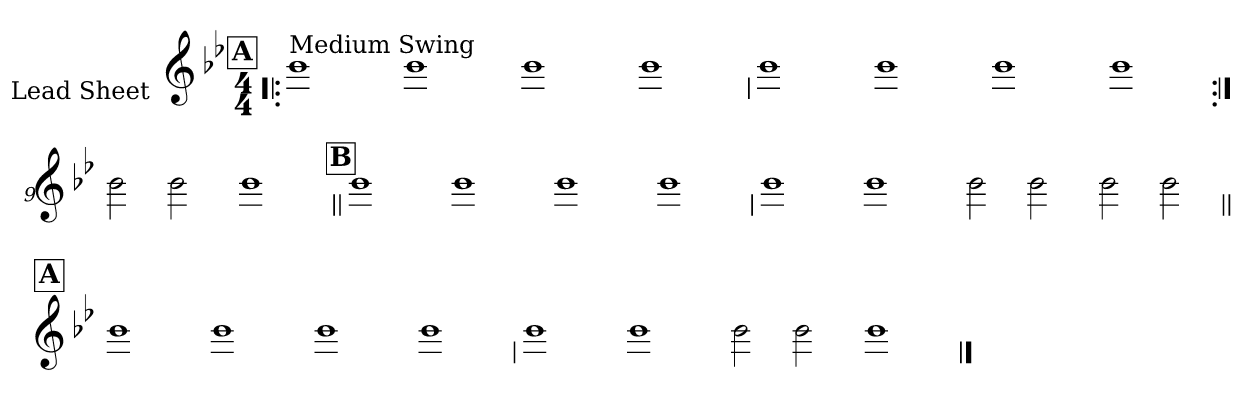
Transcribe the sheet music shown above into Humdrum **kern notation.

**kern
*part1
*staff1
*I"Lead Sheet
*stria0
*clefG2
*k[b-e-]
*B-:
*M4/4
!!LO:REH:place=s1:a:t=A
=1!|:
!LO:TX:a:t=Medium Swing
1b-
=2-
1b-
=3-
1b-
=4-
1b-
!!LO:LB:g=z
=5
1b-
=6-
1b-
=7-
1b-
=8-
1b-
!!LO:LB:g=z
=9:|!
2b-
2b-
=10-
1b-
!!LO:LB:g=z
!!LO:REH:place=s1:a:t=B
=11||
1b-
=12-
1b-
=13-
1b-
=14-
1b-
!!LO:LB:g=z
=15
1b-
=16-
1b-
=17-
2b-
2b-
=18-
2b-
2b-
!!LO:LB:g=z
!!LO:REH:place=s1:a:t=A
=19||
1b-
=20-
1b-
=21-
1b-
=22-
1b-
!!LO:LB:g=z
=23
1b-
=24-
1b-
=25-
2b-
2b-
=26-
1b-
==
*-
